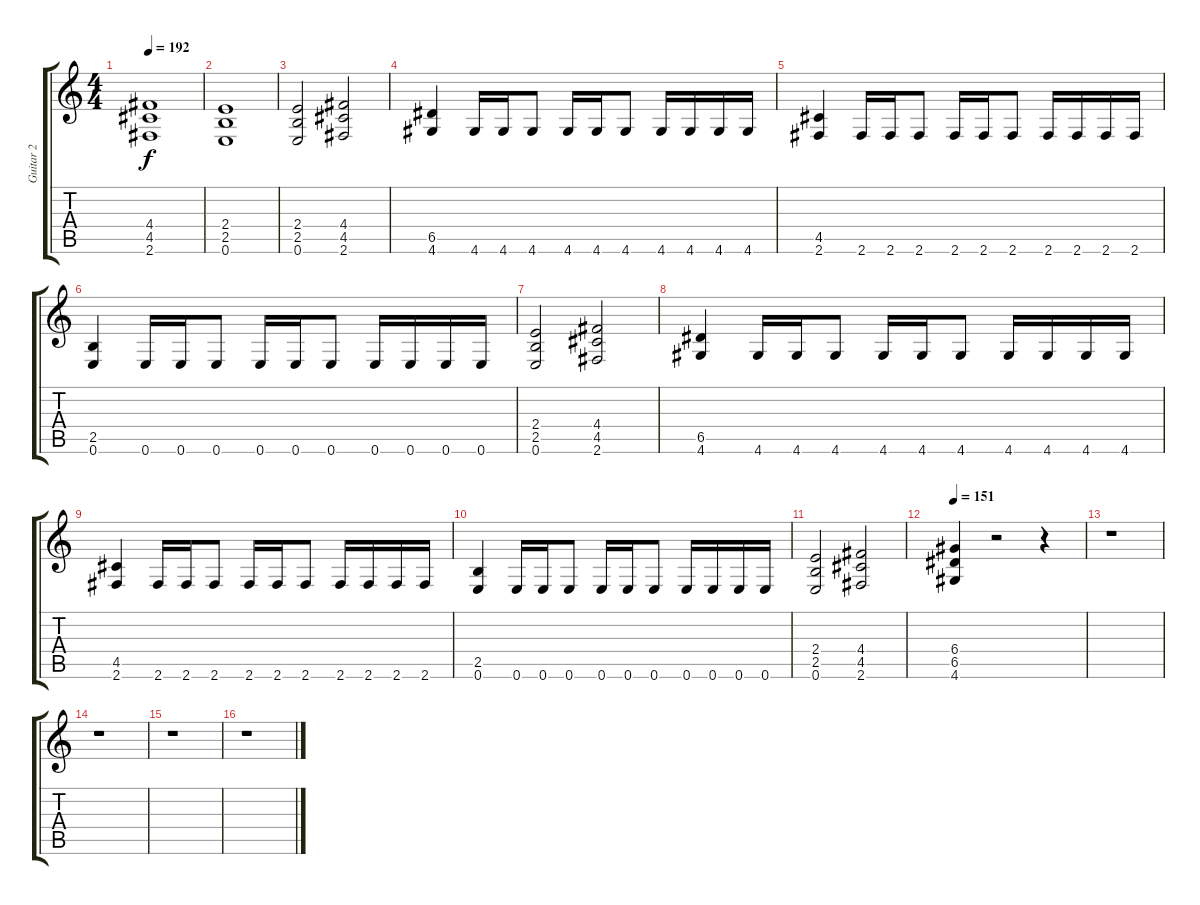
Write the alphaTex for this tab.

\track ("Guitar 2" "Guitar 2") {instrument distortionguitar}
\staff {score tabs}
\tuning (E4 B3 G3 D3 A2 E2) {hide}
\ts (4 4)
\tempo 192
\clef g2
\ks c
(4.4 4.5 2.6).1{dy f} |
(2.4 2.5 0.6).1 |
(2.4 2.5 0.6).2 (4.4 4.5 2.6).2 |
\section ("" "")
(6.5 4.6).4 4.6.16 4.6.16 4.6.8 4.6.16 4.6.16 4.6.8 4.6.16 4.6.16 4.6.16 4.6.16 |
(4.5 2.6).4 2.6.16 2.6.16 2.6.8 2.6.16 2.6.16 2.6.8 2.6.16 2.6.16 2.6.16 2.6.16 |
(2.5 0.6).4 0.6.16 0.6.16 0.6.8 0.6.16 0.6.16 0.6.8 0.6.16 0.6.16 0.6.16 0.6.16 |
(2.4 2.5 0.6).2 (4.4 4.5 2.6).2 |
(6.5 4.6).4 4.6.16 4.6.16 4.6.8 4.6.16 4.6.16 4.6.8 4.6.16 4.6.16 4.6.16 4.6.16 |
(4.5 2.6).4 2.6.16 2.6.16 2.6.8 2.6.16 2.6.16 2.6.8 2.6.16 2.6.16 2.6.16 2.6.16 |
(2.5 0.6).4 0.6.16 0.6.16 0.6.8 0.6.16 0.6.16 0.6.8 0.6.16 0.6.16 0.6.16 0.6.16 |
(2.4 2.5 0.6).2 (4.4 4.5 2.6).2 |
\tempo 151
(6.4 6.5 4.6).4 r.2 r.4 |
\section ("" "")
r.1 |
r.1 |
r.1 |
r.1
